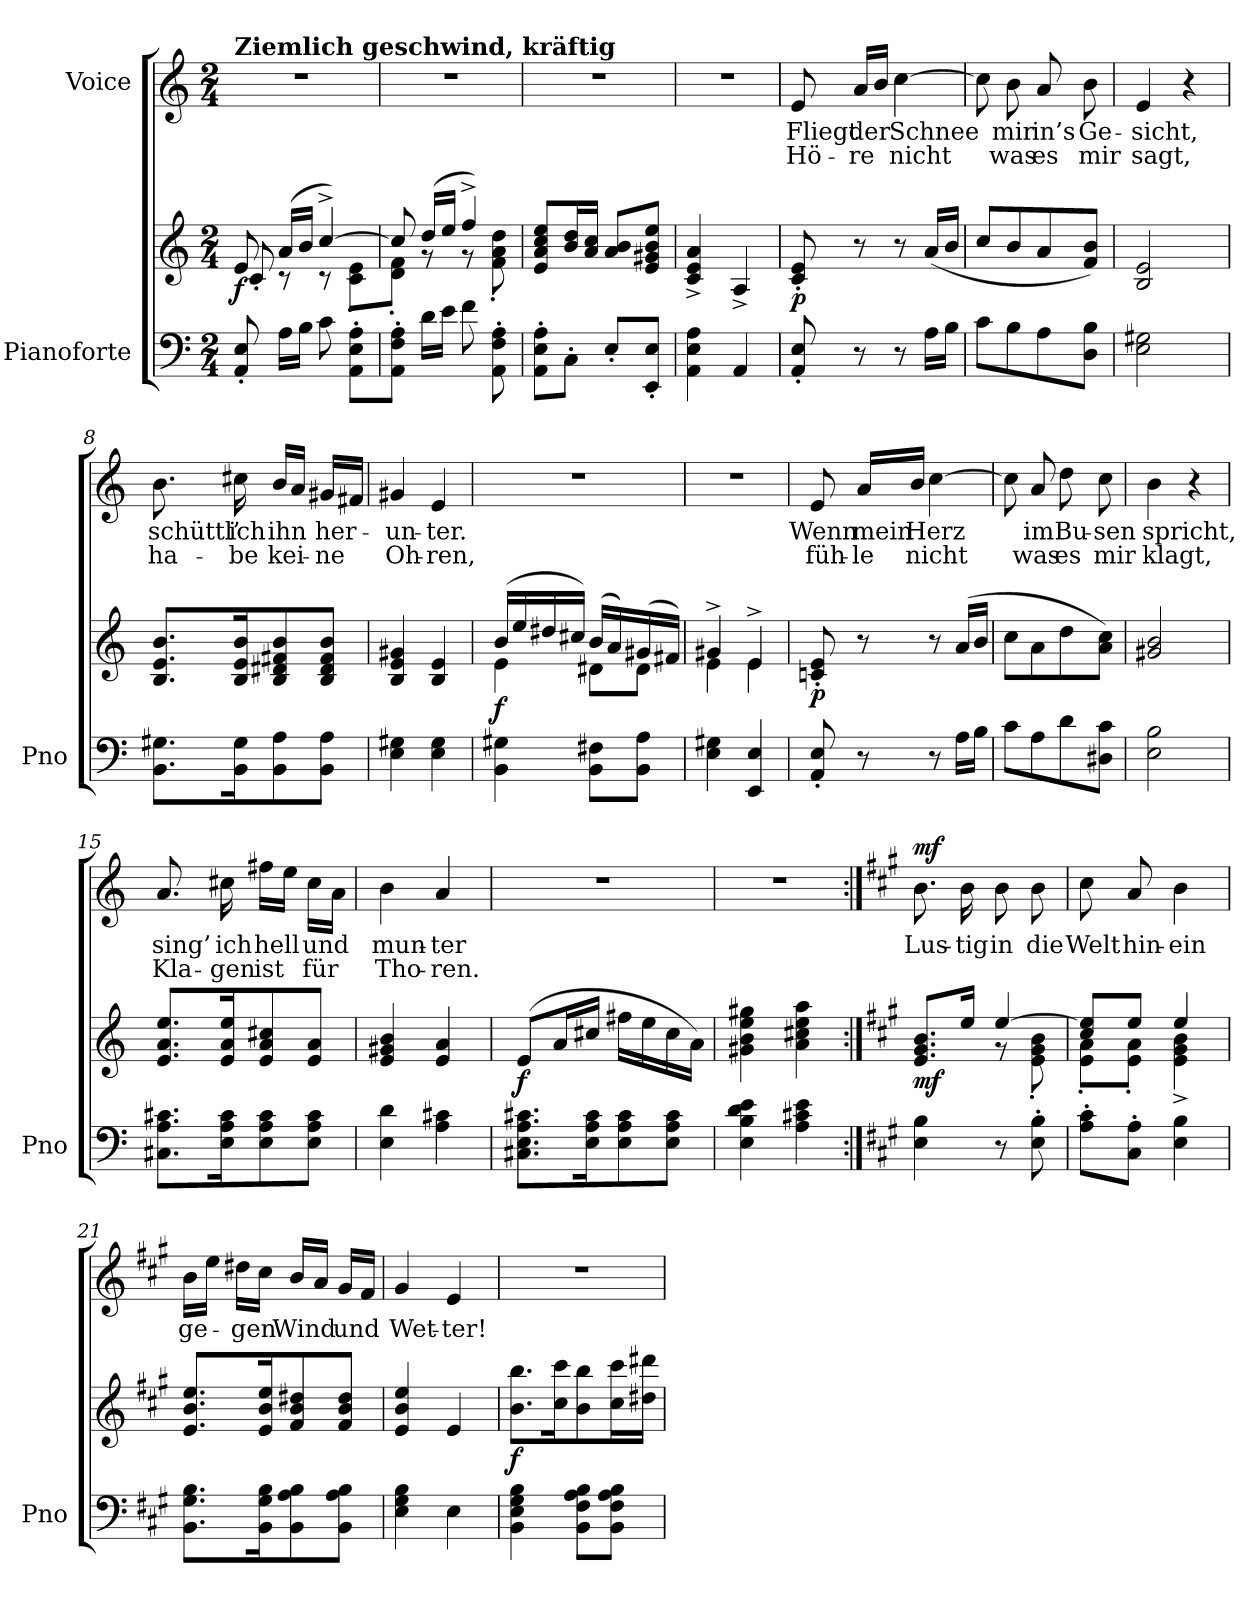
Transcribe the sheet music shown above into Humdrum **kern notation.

**kern	**kern	**dynam	**kern	**text	**text	**dynam
*part2	*part2	*part2	*part1	*part1	*part1	*part1
*staff3	*staff2	*staff2/3	*staff1	*staff1	*staff1	*staff1
*I"Pianoforte	*	*	*I"Voice	*	*	*
*I'Pno	*	*	*	*	*	*
*clefF4	*clefG2	*	*clefG2	*	*	*
*k[]	*k[]	*	*k[]	*	*	*
*M2/4	*M2/4	*	*M2/4	*	*	*
*MM90	*MM90	*	*MM90	*	*	*
=1	=1	=1	=1	=1	=1	=1
*	*^	*	*	*	*	*
!	!	!	!	!LO:TX:B:t=Ziemlich geschwind, kräftig	!	!	!
!	!	!	!LO:DY:b	!	!	!	!
8AA/' 8E/'	8e/	8c'/	f	2r	.	.	.
16A\LL	(>16a/LL	8r	.	.	.	.	.
16B\JJ	16b/JJ	.	.	.	.	.	.
8c\	[4cc^/)	8r	.	.	.	.	.
8AA\' 8E\' 8A\'L	.	8c\' 8e\'L	.	.	.	.	.
=2	=2	=2	=2	=2	=2	=2	=2
8AA\' 8F\' 8A\'J	8cc/]	8d\' 8f\'J	.	2r	.	.	.
16d\LL	(>16dd/LL	8r	.	.	.	.	.
16e\JJ	16ee/JJ	.	.	.	.	.	.
8f\	4ff^/)	8r	.	.	.	.	.
8AA\' 8F\' 8A\'	.	8f\' 8a\' 8dd\'	.	.	.	.	.
*	*v	*v	*	*	*	*	*
=3	=3	=3	=3	=3	=3	=3
8AA\' 8E\' 8A\'L	8e/ 8a/ 8cc/ 8ee/L	.	2r	.	.	.
8C'\J	16b/ 16dd/L	.	.	.	.	.
.	16a/ 16cc/JJ	.	.	.	.	.
8E'/L	8a/ 8b/L	.	.	.	.	.
8EE/' 8E/'J	8e/ 8g#X/ 8b/ 8ee/J	.	.	.	.	.
=4	=4	=4	=4	=4	=4	=4
4AA\ 4E\ 4A\	4c/^ 4e/^ 4a/^	.	2r	.	.	.
4AA/	4A^/	.	.	.	.	.
=5	=5	=5	=5	=5	=5	=5
!	!	!LO:DY:b	!	!LO:LY:b	!LO:LY:b	!
8AA/' 8E/'	8c/' 8e/'	p	8e/	Fliegt	Hö-	.
!	!	!	!	!LO:LY:b	!LO:LY:b	!
8r	8r	.	16a/LL	der	-re	.
.	.	.	16b/JJ	.	.	.
!	!	!	!	!LO:LY:b	!LO:LY:b	!
8r	8r	.	[4cc\	-Schnee	nicht	.
16A\LL	(<16a/LL	.	.	.	.	.
16B\JJ	16b/JJ	.	.	.	.	.
!!LO:LB:g=z
=6	=6	=6	=6	=6	=6	=6
8c\L	8cc/L	.	8cc\]	.	.	.
!	!	!	!	!LO:LY:b	!LO:LY:b	!
8B\	8b/	.	8b\	mir	was	.
!	!	!	!	!LO:LY:b	!LO:LY:b	!
8A\	8a/	.	8a/	in’s	es	.
!	!	!	!	!LO:LY:b	!LO:LY:b	!
8D\ 8B\J	8f/ 8b/J)	.	8b\	Ge-	mir	.
=7	=7	=7	=7	=7	=7	=7
!	!	!	!	!LO:LY:b	!LO:LY:b	!
2E\ 2G#X\	2B/ 2e/	.	4e/	-sicht,	sagt,	.
.	.	.	4r	.	.	.
=8	=8	=8	=8	=8	=8	=8
!	!	!	!	!LO:LY:b	!LO:LY:b	!
8.BB\ 8.G#X\L	8.B/ 8.e/ 8.b/L	.	8.b\	schüttl’	ha-	.
!	!	!	!	!LO:LY:b	!LO:LY:b	!
16BB\ 16G#\K	16B/ 16e/ 16b/K	.	16cc#X\	ich	-be	.
!	!	!	!	!LO:LY:b	!LO:LY:b	!
8BB\ 8A\	8B/ 8d#X/ 8f#X/ 8b/	.	16b/LL	ihn	kei-	.
.	.	.	16a/JJ	.	.	.
!	!	!	!	!LO:LY:b	!LO:LY:b	!
8BB\ 8A\J	8B/ 8d#/ 8f#/ 8b/J	.	16g#X/LL	her-	-ne	.
.	.	.	16f#X/JJ	.	.	.
=9	=9	=9	=9	=9	=9	=9
!	!	!	!	!LO:LY:b	!LO:LY:b	!
4E\ 4G#X\	4B/ 4e/ 4g#X/	.	4g#X/	-un-	Oh-	.
!	!	!	!	!LO:LY:b	!LO:LY:b	!
4E\ 4G#\	4B/ 4e/	.	4e/	-ter.	-ren,	.
=10	=10	=10	=10	=10	=10	=10
*	*^	*	*	*	*	*
!	!	!	!LO:DY:b	!	!	!	!
4BB\ 4G#X\	(>16b/LL	4e\	f	2r	.	.	.
.	16ee/	.	.	.	.	.	.
.	16dd#X/	.	.	.	.	.	.
.	16cc#X/JJ)	.	.	.	.	.	.
8BB\ 8F#X\L	(>16b/LL	8d#X\L	.	.	.	.	.
.	16a/)	.	.	.	.	.	.
8BB\ 8A\J	(>16g#X/	8d#\J	.	.	.	.	.
.	16f#X/JJ)	.	.	.	.	.	.
=11	=11	=11	=11	=11	=11	=11	=11
4E\ 4G#X\	4g#X^/	4e\	.	2r	.	.	.
4EE/ 4E/	4e^/	4e\	.	.	.	.	.
!!LO:LB:g=z
=12	=12	=12	=12	=12	=12	=12	=12
!	!	!	!LO:DY:b	!	!LO:LY:b	!LO:LY:b	!
*	*v	*v	*	*	*	*	*
8AA/' 8E/'	8cn/' 8e/'	p	8e/	Wenn	füh-	.
!	!	!	!	!LO:LY:b	!LO:LY:b	!
8r	8r	.	16a/LL	mein	-le	.
!	!	!	!	!LO:LY:b	!LO:LY:b	!
.	.	.	16b/JJ	Herz	nicht	.
8r	8r	.	[4cc\	.	.	.
16A\LL	(>16a/LL	.	.	.	.	.
16B\JJ	16b/JJ	.	.	.	.	.
=13	=13	=13	=13	=13	=13	=13
8c\L	8cc\L	.	8cc\]	.	.	.
!	!	!	!	!LO:LY:b	!LO:LY:b	!
8A\	8a\	.	8a/	im	was	.
!	!	!	!	!LO:LY:b	!LO:LY:b	!
8d\	8dd\	.	8dd\	Bu-	es	.
!	!	!	!	!LO:LY:b	!LO:LY:b	!
8D#X\ 8c\J	8a\ 8cc\J)	.	8cc\	-sen	mir	.
=14	=14	=14	=14	=14	=14	=14
!	!	!	!	!LO:LY:b	!LO:LY:b	!
2E\ 2B\	2g#X/ 2b/	.	4b\	spricht,	klagt,	.
.	.	.	4r	.	.	.
=15	=15	=15	=15	=15	=15	=15
!	!	!	!	!LO:LY:b	!LO:LY:b	!
8.C#X\ 8.A\ 8.c#X\L	8.e/ 8.a/ 8.ee/L	.	8.a/	sing’	Kla-	.
!	!	!	!	!LO:LY:b	!LO:LY:b	!
16E\ 16A\ 16c#\K	16e/ 16a/ 16ee/K	.	16cc#X\	ich	-gen	.
!	!	!	!	!LO:LY:b	!LO:LY:b	!
8E\ 8A\ 8c#\	8e/ 8a/ 8cc#X/	.	16ff#X\LL	hell	ist	.
.	.	.	16ee\JJ	.	.	.
!	!	!	!	!LO:LY:b	!LO:LY:b	!
8E\ 8A\ 8c#\J	8e/ 8a/J	.	16cc#\LL	und	für	.
.	.	.	16a\JJ	.	.	.
=16	=16	=16	=16	=16	=16	=16
!	!	!	!	!LO:LY:b	!LO:LY:b	!
4E\ 4d\	4e/ 4g#X/ 4b/	.	4b\	mun-	Tho-	.
!	!	!	!	!LO:LY:b	!LO:LY:b	!
4A\ 4c#X\	4e/ 4a/	.	4a/	-ter	-ren.	.
=17	=17	=17	=17	=17	=17	=17
!	!	!LO:DY:b	!	!	!	!
8.C#X\ 8.E\ 8.A\ 8.c#X\L	(>8e/L	f	2r	.	.	.
.	16a/L	.	.	.	.	.
16E\ 16A\ 16c#\K	16cc#X/JJ	.	.	.	.	.
8E\ 8A\ 8c#\	16ff#X\LL	.	.	.	.	.
.	16ee\	.	.	.	.	.
8E\ 8A\ 8c#\J	16cc#\	.	.	.	.	.
.	16a\JJ)	.	.	.	.	.
=18	=18	=18	=18	=18	=18	=18
4E\ 4B\ 4d\ 4e\	4g#X\ 4b\ 4ee\ 4gg#X\	.	2r	.	.	.
4A\ 4c#X\ 4e\	4a\ 4cc#X\ 4ee\ 4aa\	.	.	.	.	.
!!LO:LB:g=z
=19:|!	=19:|!	=19:|!	=19:|!	=19:|!	=19:|!	=19:|!
*k[f#c#g#]	*k[f#c#g#]	*	*k[f#c#g#]	*	*	*
*	*^	*	*	*	*	*
!	!	!	!LO:DY:b	!	!LO:LY:b	!	!LO:DY:a
4E\ 4B\	8.e/ 8.g#/ 8.b/L	4rgyy	mf	8.b\	Lus-	.	mf
!	!	!	!	!	!LO:LY:b	!	!
.	16ee/Jk	.	.	16b\	-tig	.	.
!	!	!	!	!	!LO:LY:b	!	!
8r	[4ee/	8r	.	8b\	in	.	.
!	!	!	!	!	!LO:LY:b	!	!
8E\' 8B\'	.	8e\' 8g#\' 8b\'	.	8b\	die	.	.
=20	=20	=20	=20	=20	=20	=20	=20
!	!	!	!	!	!LO:LY:b	!	!
8A\' 8c#\'L	8cc#/ 8ee/]L	8e\' 8a\'L	.	8cc#\	Welt	.	.
!	!	!	!	!	!LO:LY:b	!	!
8C#\' 8A\'J	8ee/J	8e\' 8a\'J	.	8a/	hin-	.	.
!	!	!	!	!	!LO:LY:b	!	!
4E\ 4B\	4ee/	4e\^ 4g#\^ 4b\^	.	4b\	-ein	.	.
=21	=21	=21	=21	=21	=21	=21	=21
!	!	!	!	!	!LO:LY:b	!	!
*	*v	*v	*	*	*	*	*
8.BB\ 8.G#\ 8.B\L	8.e/ 8.b/ 8.ee/L	.	16b\LL	ge-	.	.
.	.	.	16ee\JJ	.	.	.
!	!	!	!	!LO:LY:b	!	!
.	.	.	16dd#X\LL	-gen	.	.
16BB\ 16G#\ 16B\K	16e/ 16b/ 16ee/K	.	16cc#\JJ	.	.	.
!	!	!	!	!LO:LY:b	!	!
8BB\ 8A\ 8B\	8f#/ 8b/ 8dd#X/	.	16b/LL	Wind	.	.
.	.	.	16a/JJ	.	.	.
!	!	!	!	!LO:LY:b	!	!
8BB\ 8A\ 8B\J	8f#/ 8b/ 8dd#/J	.	16g#/LL	und	.	.
.	.	.	16f#/JJ	.	.	.
=22	=22	=22	=22	=22	=22	=22
!	!	!	!	!LO:LY:b	!	!
4E\ 4G#\ 4B\	4e/ 4b/ 4ee/	.	4g#/	Wet-	.	.
!	!	!	!	!LO:LY:b	!	!
4E\	4e/	.	4e/	-ter!	.	.
=23	=23	=23	=23	=23	=23	=23
!	!	!LO:DY:b	!	!	!	!
4BB\ 4E\ 4G#\ 4B\	8.b\ 8.bb\L	f	2r	.	.	.
.	16cc#\ 16ccc#\K	.	.	.	.	.
8BB\ 8F#\ 8A\ 8B\L	8b\ 8bb\	.	.	.	.	.
8BB\ 8F#\ 8A\ 8B\J	16cc#\ 16ccc#\L	.	.	.	.	.
.	16dd#X\ 16ddd#X\JJ	.	.	.	.	.
=	=	=	=	=	=	=
*-	*-	*-	*-	*-	*-	*-
